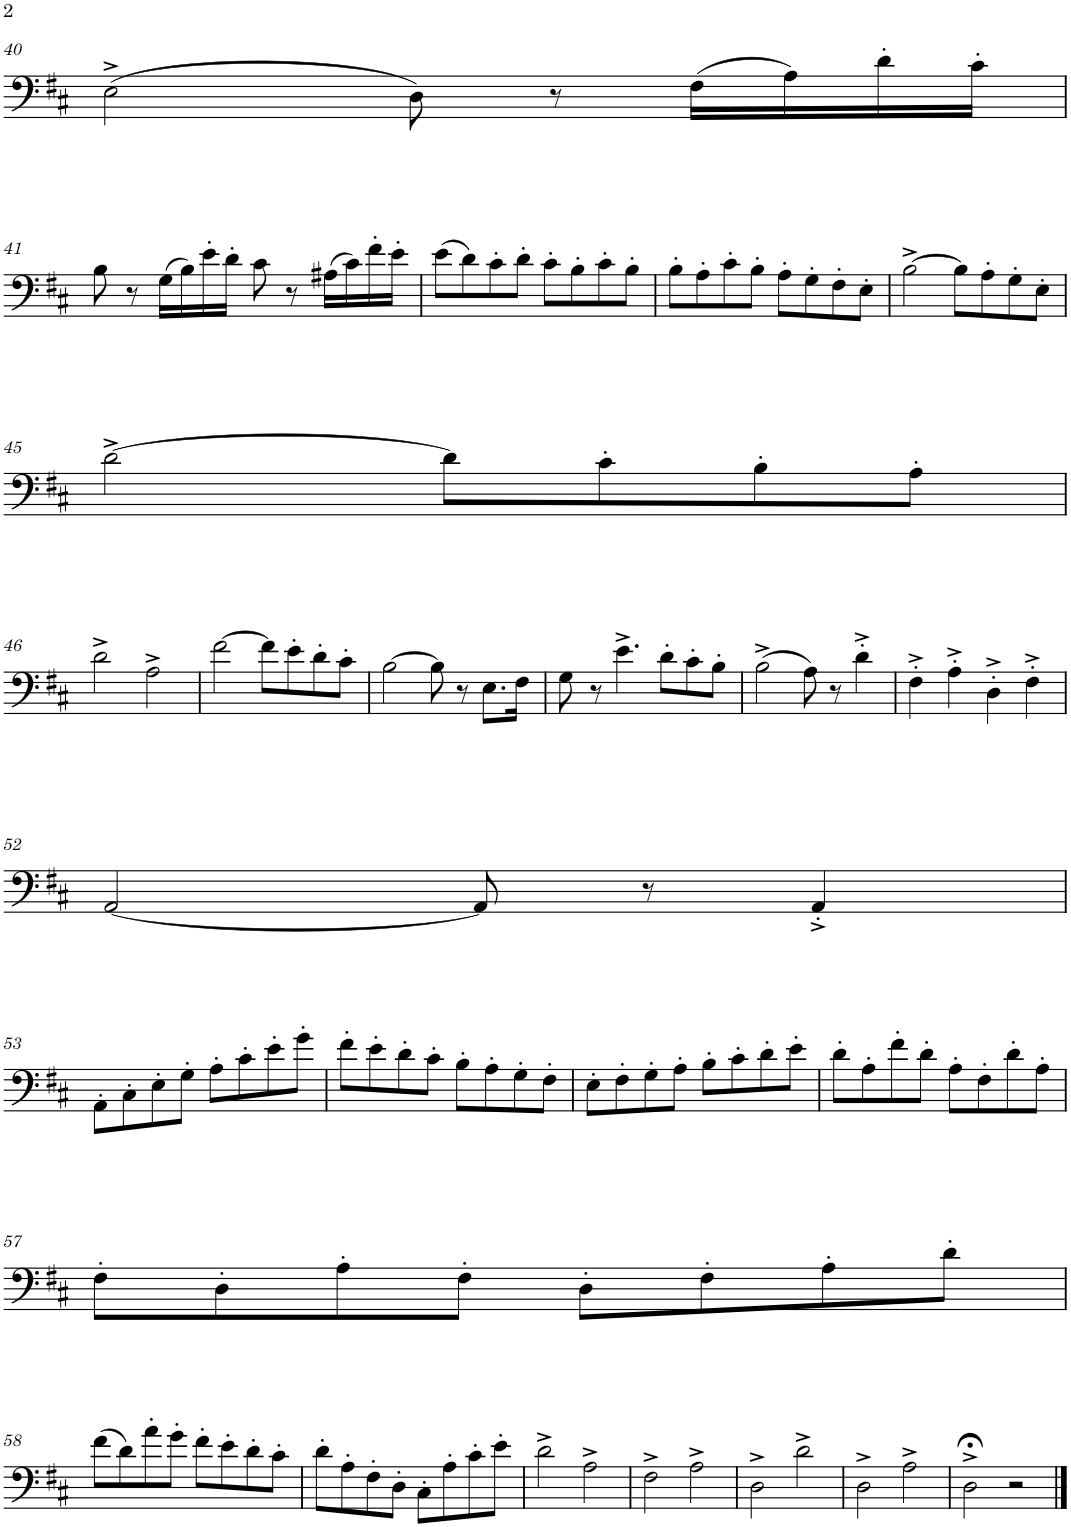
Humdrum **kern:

**kern
*part1
*staff1
*I"Trombone
*I'Tbn.
!!LO:PB:g=z
*clefF4
*k[f#c#]
*M4/4
*met(c)
=40
(2E^\
8D\)
8r
(16F#\LL
16A\)
16d'\
16c#'\JJ
!!LO:LB:g=z
=41
8B\
8r
(16G\LL
16B\)
16e'\
16d'\JJ
8c#\
8r
(16A#X\LL
16c#\)
16f#'\
16e'\JJ
=42
(8e\L
8d\)
8c#'\
8d'\J
8c#'\L
8B'\
8c#'\
8B'\J
=43
8B'\L
8A'\
8c#'\
8B'\J
8A'\L
8G'\
8F#'\
8E'\J
=44
[2B^\
8B\L]
8A'\
8G'\
8E'\J
!!LO:LB:g=z
=45
[2d^\
8d\L]
8c#'\
8B'\
8A'\J
!!LO:LB:g=z
=46
2d^\
2A^\
=47
[2f#\
8f#\L]
8e'\
8d'\
8c#'\J
=48
[2B\
8B\]
8r
8.E\L
16F#\Jk
=49
8G\
8r
4.e^\
8d'\L
8c#'\
8B'\J
=50
(2B^\
8A\)
8r
4d'^\
=51
4F#'^\
4A'^\
4D'^\
4F#'^\
!!LO:LB:g=z
=52
[2AA/
8AA/]
8r
4AA'^/
!!LO:LB:g=z
=53
8AA'\L
8C#'\
8E'\
8G'\J
8A'\L
8c#'\
8e'\
8g'\J
=54
8f#'\L
8e'\
8d'\
8c#'\J
8B'\L
8A'\
8G'\
8F#'\J
=55
8E'\L
8F#'\
8G'\
8A'\J
8B'\L
8c#'\
8d'\
8e'\J
=56
8d'\L
8A'\
8f#'\
8d'\J
8A'\L
8F#'\
8d'\
8A'\J
!!LO:LB:g=z
=57
8F#'\L
8D'\
8A'\
8F#'\J
8D'\L
8F#'\
8A'\
8d'\J
!!LO:LB:g=z
=58
(8f#\L
8d\)
8a'\
8g'\J
8f#'\L
8e'\
8d'\
8c#'\J
=59
8d'\L
8A'\
8F#'\
8D'\J
8C#'\L
8A'\
8c#'\
8e'\J
=60
2d^\
2A^\
=61
2F#^\
2A^\
=62
2D^\
2d^\
=63
2D^\
2A^\
=64
2D;<^\
2r
==
*-
